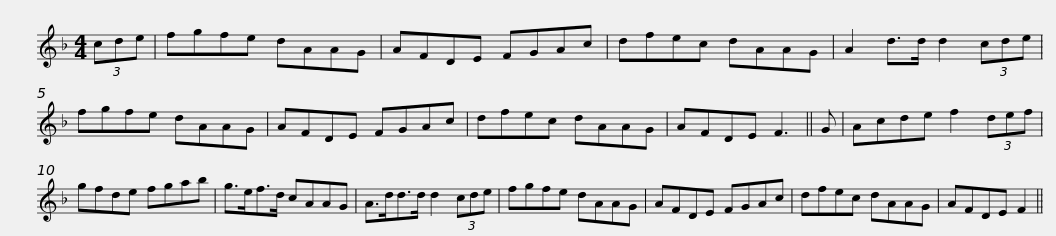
X:1
L:1/8
M:4/4
I:linebreak $
K:F
V:1 treble
V:1
 (3cde | fgfe dAAG | AFDE FGAc | dfec dAAG | A2 d>d d2 (3cde | %5
 fgfe dAAG |$ AFDE FGAc | dfec dAAG | AFDE F3 || G | %10
 Acde f2 (3def | gfde fgab |$ g>ef>d cAAG | A>dd>d d2 (3cde | fgfe dAAG | %15
 AFDE FGAc | dfec dAAG | AFDE F2 || %18
